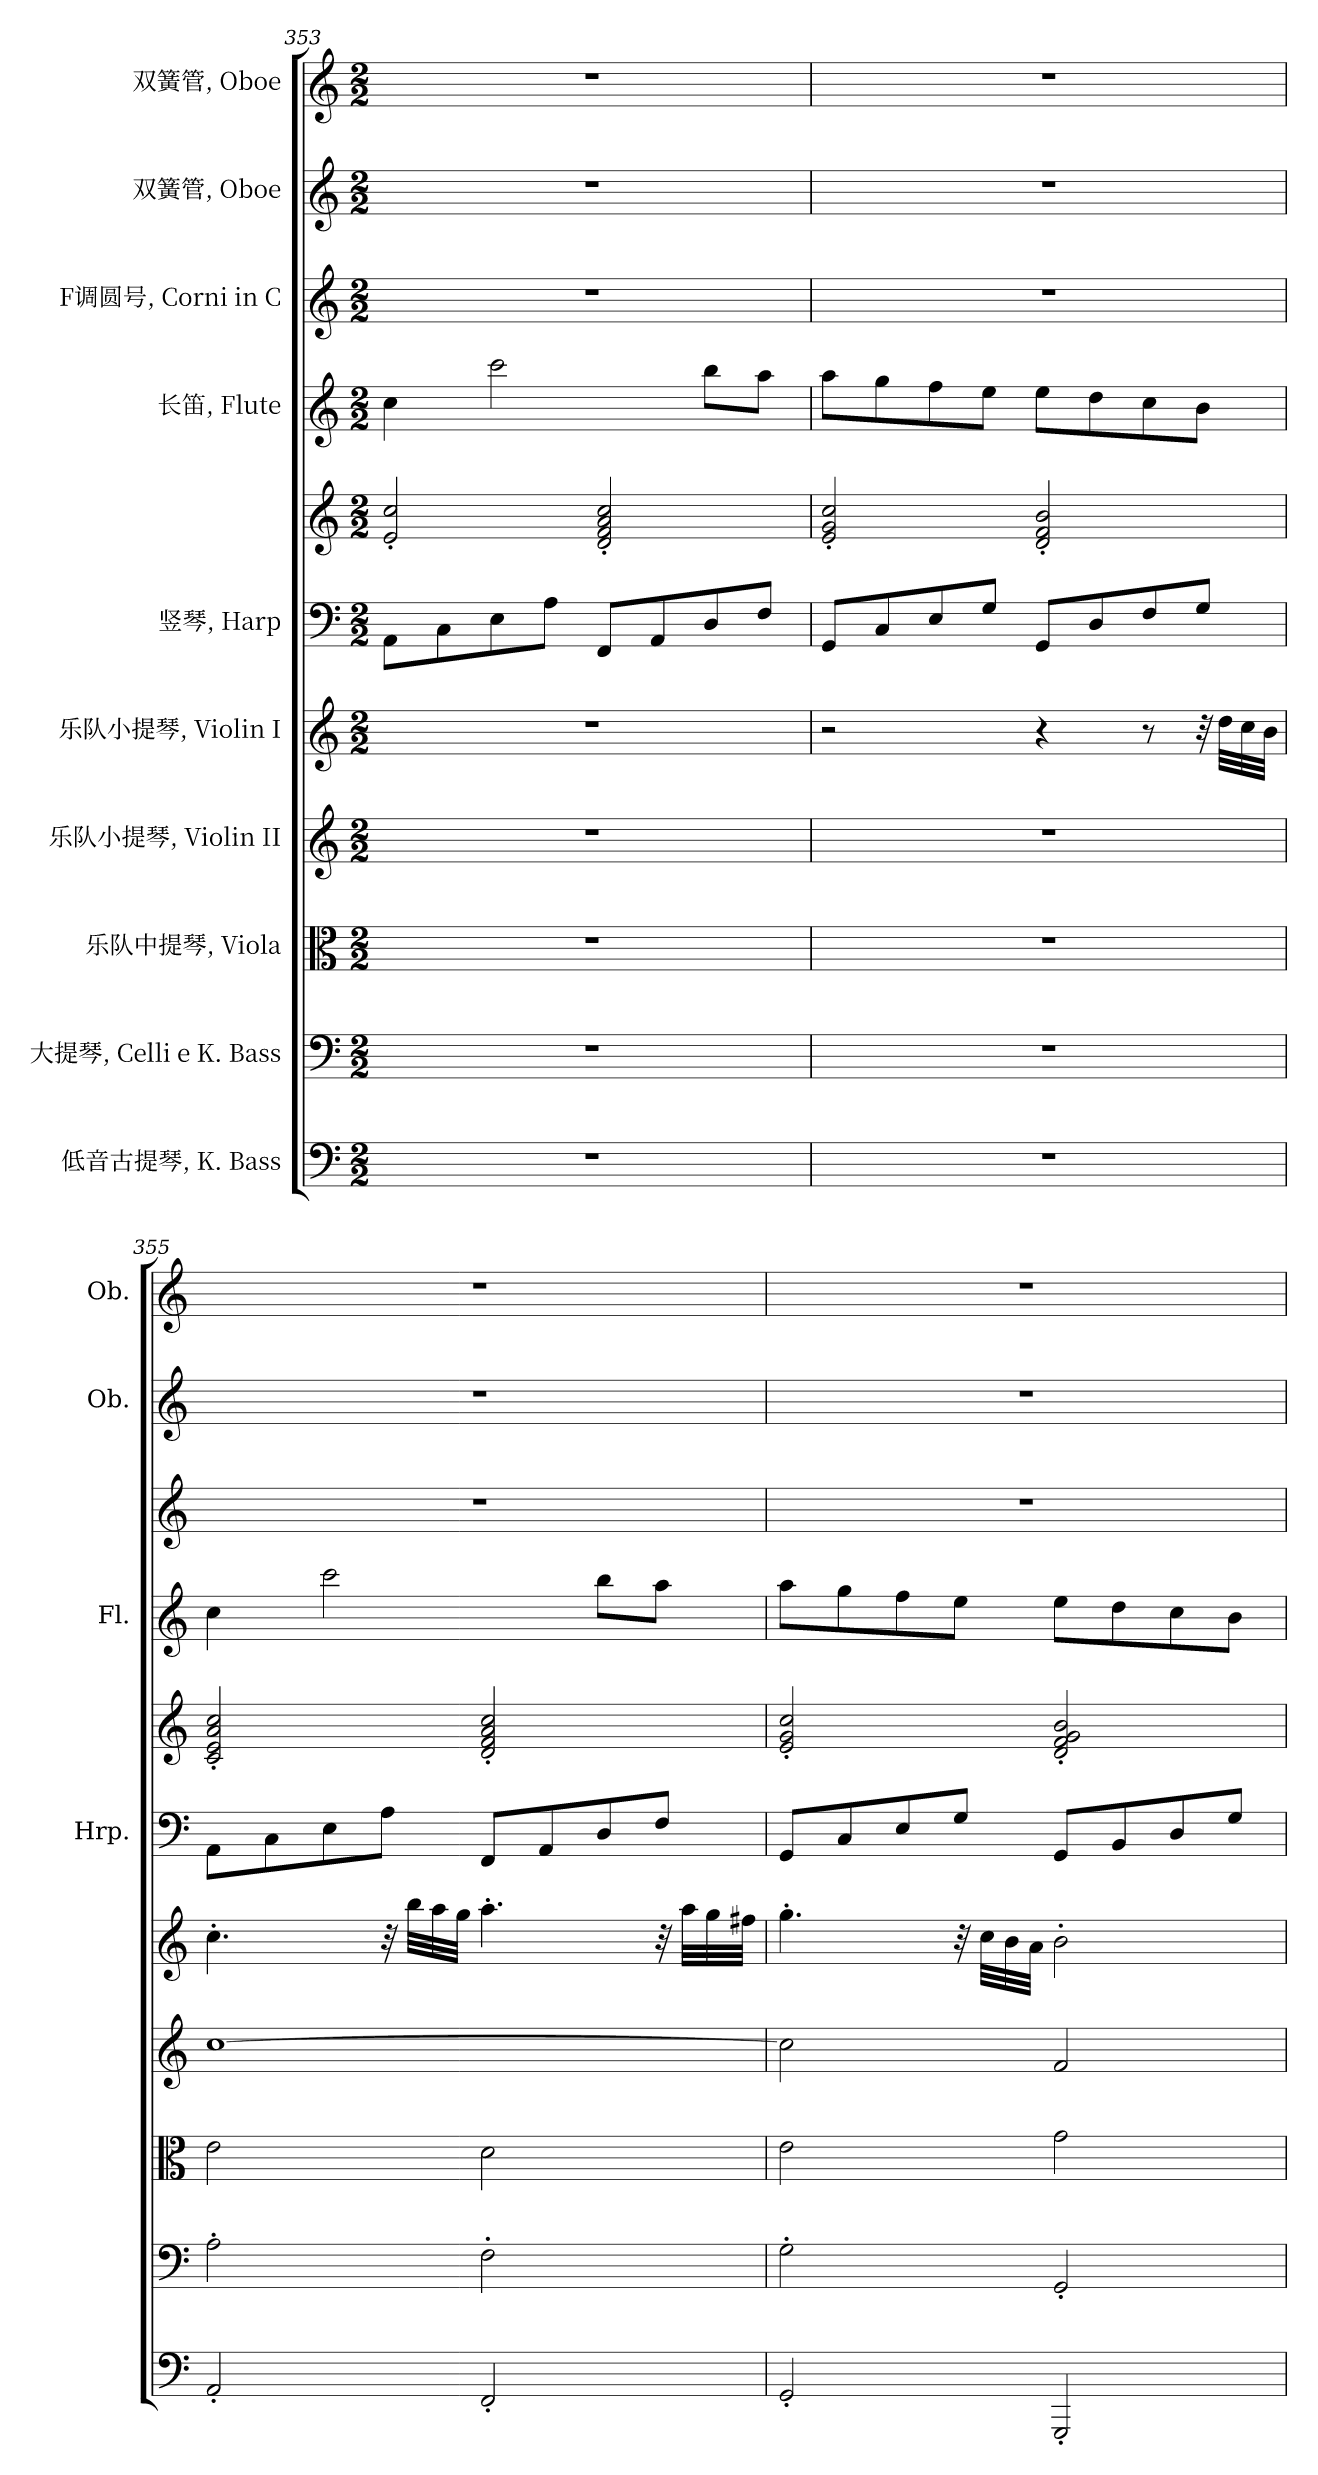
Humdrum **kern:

**kern	**kern	**kern	**kern	**kern	**kern	**kern	**kern	**kern	**kern	**kern
*part10	*part9	*part8	*part7	*part6	*part5	*part5	*part4	*part3	*part2	*part1
*staff11	*staff10	*staff9	*staff8	*staff7	*staff6	*staff5	*staff4	*staff3	*staff2	*staff1
*I"低音古提琴, K. Bass	*I"大提琴, Celli e K. Bass	*I"乐队中提琴, Viola	*I"乐队小提琴, Violin II	*I"乐队小提琴, Violin I	*I"竖琴, Harp	*	*I"长笛, Flute	*I"F调圆号, Corni in C	*I"双簧管, Oboe	*I"双簧管, Oboe
*	*	*	*	*	*I'Hrp.	*	*I'Fl.	*	*I'Ob.	*I'Ob.
*clefF4	*clefF4	*clefC3	*clefG2	*clefG2	*clefF4	*clefG2	*clefG2	*clefG2	*clefG2	*clefG2
*	*	*	*	*	*	*	*	*ITrd4c7	*	*
*k[]	*k[]	*k[]	*k[]	*k[]	*k[]	*k[]	*k[]	*k[b-]	*k[]	*k[]
*M2/2	*M2/2	*M2/2	*M2/2	*M2/2	*M2/2	*M2/2	*M2/2	*M2/2	*M2/2	*M2/2
=353	=353	=353	=353	=353	=353	=353	=353	=353	=353	=353
1r	1r	1r	1r	1r	8AA\L	2e/' 2cc/'	4cc\	1r	1r	1r
.	.	.	.	.	8C\	.	.	.	.	.
.	.	.	.	.	8E\	.	2ccc\	.	.	.
.	.	.	.	.	8A\J	.	.	.	.	.
.	.	.	.	.	8FF/L	2d/' 2f/' 2a/' 2cc/'	.	.	.	.
.	.	.	.	.	8AA/	.	.	.	.	.
.	.	.	.	.	8D/	.	8bb\L	.	.	.
.	.	.	.	.	8F/J	.	8aa\J	.	.	.
!!LO:PB:g=z
=354	=354	=354	=354	=354	=354	=354	=354	=354	=354	=354
1r	1r	1r	1r	2r	8GG/L	2e/' 2g/' 2cc/'	8aa\L	1r	1r	1r
.	.	.	.	.	8C/	.	8gg\	.	.	.
.	.	.	.	.	8E/	.	8ff\	.	.	.
.	.	.	.	.	8G/J	.	8ee\J	.	.	.
.	.	.	.	4r	8GG/L	2d/' 2f/' 2b/'	8ee\L	.	.	.
.	.	.	.	.	8D/	.	8dd\	.	.	.
.	.	.	.	8r	8F/	.	8cc\	.	.	.
.	.	.	.	32r	8G/J	.	8b\J	.	.	.
.	.	.	.	32dd\LLL	.	.	.	.	.	.
.	.	.	.	32cc\	.	.	.	.	.	.
.	.	.	.	32b\JJJ	.	.	.	.	.	.
=355	=355	=355	=355	=355	=355	=355	=355	=355	=355	=355
2AA'/	2A'\	2e\	[1cc	4.cc'\	8AA\L	2c/' 2e/' 2a/' 2cc/'	4cc\	1r	1r	1r
.	.	.	.	.	8C\	.	.	.	.	.
.	.	.	.	.	8E\	.	2ccc\	.	.	.
.	.	.	.	32r	8A\J	.	.	.	.	.
.	.	.	.	32bb\LLL	.	.	.	.	.	.
.	.	.	.	32aa\	.	.	.	.	.	.
.	.	.	.	32gg\JJJ	.	.	.	.	.	.
2FF'/	2F'\	2d\	.	4.aa'\	8FF/L	2d/' 2f/' 2a/' 2cc/'	.	.	.	.
.	.	.	.	.	8AA/	.	.	.	.	.
.	.	.	.	.	8D/	.	8bb\L	.	.	.
.	.	.	.	32r	8F/J	.	8aa\J	.	.	.
.	.	.	.	32aa\LLL	.	.	.	.	.	.
.	.	.	.	32gg\	.	.	.	.	.	.
.	.	.	.	32ff#X\JJJ	.	.	.	.	.	.
=356	=356	=356	=356	=356	=356	=356	=356	=356	=356	=356
2GG'/	2G'\	2e\	2cc\]	4.gg'\	8GG/L	2e/' 2g/' 2cc/'	8aa\L	1r	1r	1r
.	.	.	.	.	8C/	.	8gg\	.	.	.
.	.	.	.	.	8E/	.	8ff\	.	.	.
.	.	.	.	32r	8G/J	.	8ee\J	.	.	.
.	.	.	.	32cc\LLL	.	.	.	.	.	.
.	.	.	.	32b\	.	.	.	.	.	.
.	.	.	.	32a\JJJ	.	.	.	.	.	.
2GGG'/	2GG'/	2g\	2f/	2b'\	8GG/L	2d/' 2f/' 2g/' 2b/'	8ee\L	.	.	.
.	.	.	.	.	8BB/	.	8dd\	.	.	.
.	.	.	.	.	8D/	.	8cc\	.	.	.
.	.	.	.	.	8G/J	.	8b\J	.	.	.
=	=	=	=	=	=	=	=	=	=	=
*-	*-	*-	*-	*-	*-	*-	*-	*-	*-	*-
